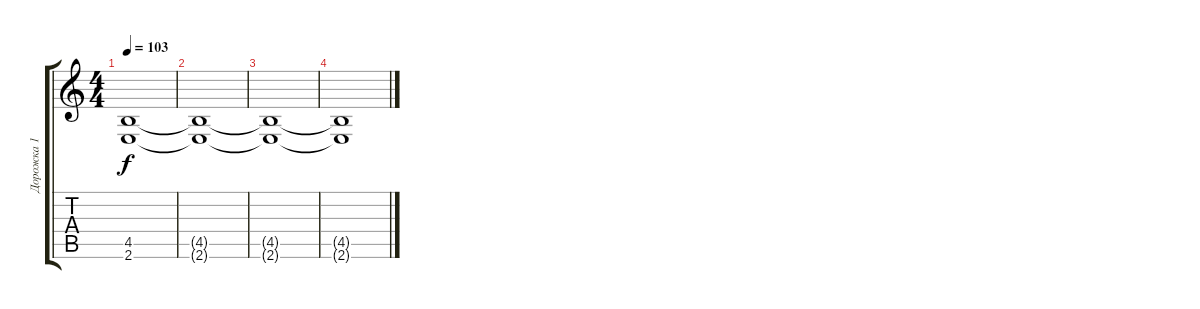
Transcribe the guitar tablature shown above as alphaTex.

\track ("Дорожка 1" "Дорожка 1") {instrument distortionguitar}
\staff {score tabs}
\tuning (D4 A3 F3 C3 G2 D2) {hide}
\ts (4 4)
\tempo 103
\clef g2
\ks c
(4.5 2.6).1{dy f} |
(4.5{t} 2.6{t}).1 |
(4.5{t} 2.6{t}).1 |
(4.5{t} 2.6{t}).1
